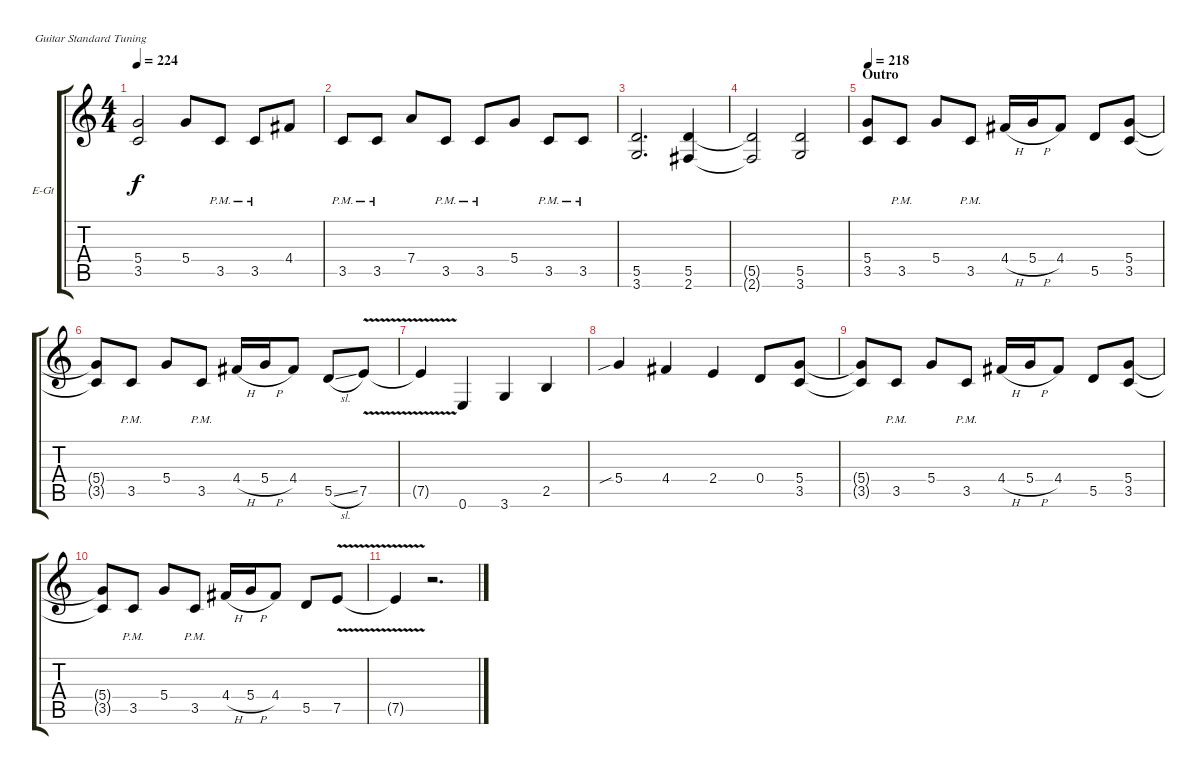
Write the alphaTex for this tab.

\bracketExtendMode groupsimilarinstruments
\firstSystemTrackNameOrientation horizontal
\otherSystemsTrackNameOrientation horizontal
\track ("Electric Guitar 1" "E-Gt") {instrument distortionguitar}
\staff {score tabs}
\tuning (E4 B3 G3 D3 A2 E2)
\ts (4 4)
\tempo 224
\clef g2
\ks c
(5.4 3.5).2{dy f} 5.4.8 3.5{pm}.8 3.5{pm}.8 4.4.8 |
3.5{pm}.8 3.5{pm}.8 7.4.8 3.5{pm}.8 3.5{pm}.8 5.4.8 3.5{pm}.8 3.5{pm}.8 |
(5.5 3.6).2{d} (5.5 2.6).4 |
(5.5{t} 2.6{t}).2 (5.5 3.6).2 |
\section ("" "Outro")
\tempo (218 0.00625)
(3.5 5.4).8 3.5{pm}.8 5.4.8 3.5{pm}.8 4.4{h}.16 5.4{h}.16 4.4.8 5.5.8 (3.5 5.4).8 |
(3.5{t} 5.4{t}).8 3.5{pm}.8 5.4.8 3.5{pm}.8 4.4{h}.16 5.4{h}.16 4.4.8 5.5{sl}.8 7.5{v}.8 |
7.5{v t}.4 0.6.4 3.6.4 2.5.4 |
5.4{sib}.4 4.4.4 2.4.4 0.4.8 (5.4 3.5).8 |
(3.5{t} 5.4{t}).8 3.5{pm}.8 5.4.8 3.5{pm}.8 4.4{h}.16 5.4{h}.16 4.4.8 5.5.8 (3.5 5.4).8 |
(3.5{t} 5.4{t}).8 3.5{pm}.8 5.4.8 3.5{pm}.8 4.4{h}.16 5.4{h}.16 4.4.8 5.5.8 7.5{v}.8 |
7.5{v t}.4 r.2{d}
